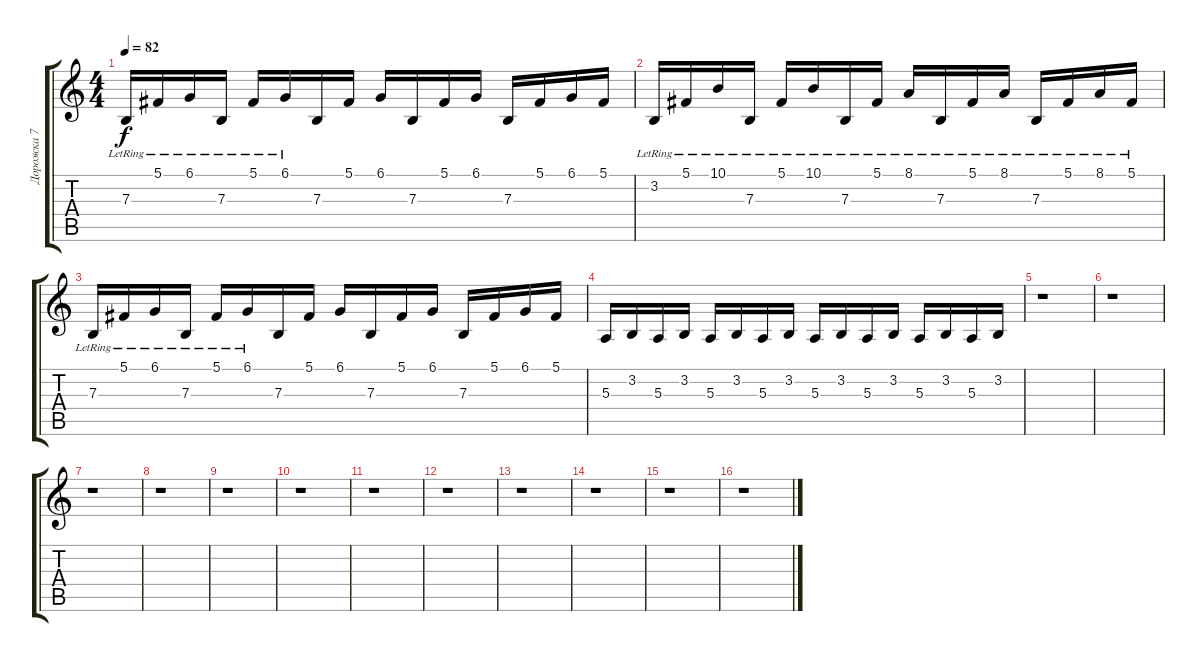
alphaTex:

\track ("Дорожка 7" "Дорожка 7") {instrument electricgrandpiano}
\staff {score tabs}
\tuning (Db4 Ab3 E3 B2 Gb2 B1) {hide}
\ts (4 4)
\tempo 82
\clef g2
\ks c
7.3{lr}.16{dy f} 5.1{lr}.16 6.1{lr}.16 7.3{lr}.16 5.1{lr}.16 6.1{lr}.16 7.3.16 5.1.16 6.1.16 7.3.16 5.1.16 6.1.16 7.3.16 5.1.16 6.1.16 5.1.16 |
3.2{lr}.16 5.1{lr}.16 10.1{lr}.16 7.3{lr}.16 5.1{lr}.16 10.1{lr}.16 7.3{lr}.16 5.1{lr}.16 8.1{lr}.16 7.3{lr}.16 5.1{lr}.16 8.1{lr}.16 7.3{lr}.16 5.1{lr}.16 8.1{lr}.16 5.1{lr}.16 |
7.3{lr}.16 5.1{lr}.16 6.1{lr}.16 7.3{lr}.16 5.1{lr}.16 6.1{lr}.16 7.3.16 5.1.16 6.1.16 7.3.16 5.1.16 6.1.16 7.3.16 5.1.16 6.1.16 5.1.16 |
5.3.16{instrument overdrivenguitar} 3.2.16 5.3.16 3.2.16 5.3.16 3.2.16 5.3.16 3.2.16 5.3.16 3.2.16 5.3.16 3.2.16 5.3.16 3.2.16 5.3.16 3.2.16 |
r.1 |
r.1 |
r.1 |
r.1 |
r.1 |
r.1 |
r.1 |
r.1 |
r.1 |
r.1 |
r.1 |
r.1
